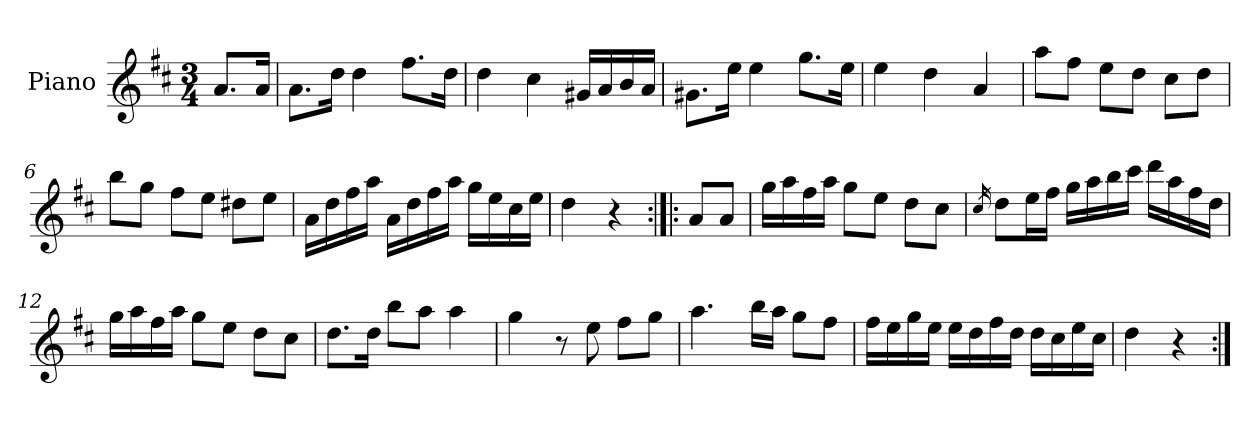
**kern
*part1
*staff1
*I"Piano
*I'Pno.
*clefG2
*k[f#c#]
*M3/4
=
8.a/L
16a/Jk
=1
8.a\L
16dd\Jk
4dd\
8.ff#\L
16dd\Jk
=2
4dd\
4cc#\
16g#X/LL
16a/
16b/
16a/JJ
=3
8.g#X\L
16ee\Jk
4ee\
8.gg\L
16ee\Jk
=4
4ee\
4dd\
4a/
=5
8aa\L
8ff#\J
8ee\L
8dd\J
8cc#\L
8dd\J
=6
8bb\L
8gg\J
8ff#\L
8ee\J
8dd#X\L
8ee\J
=7
16a\LL
16dd\
16ff#\
16aa\JJ
16a\LL
16dd\
16ff#\
16aa\JJ
16gg\LL
16ee\
16cc#\
16ee\JJ
=8
4dd\
4r
=9:|!|:
8a/L
8a/J
=10
16gg\LL
16aa\
16ff#\
16aa\JJ
8gg\L
8ee\J
8dd\L
8cc#\J
=11
16qcc#/
8dd\L
16ee\L
16ff#\JJ
16gg\LL
16aa\
16bb\
16ccc#\JJ
16ddd\LL
16aa\
16ff#\
16dd\JJ
=12
16gg\LL
16aa\
16ff#\
16aa\JJ
8gg\L
8ee\J
8dd\L
8cc#\J
=13
8.dd\L
16dd\Jk
8bb\L
8aa\J
4aa\
=14
4gg\
8r
8ee\
8ff#\L
8gg\J
=15
4.aa\
16bb\LL
16aa\JJ
8gg\L
8ff#\J
=16
16ff#\LL
16ee\
16gg\
16ee\JJ
16ee\LL
16dd\
16ff#\
16dd\JJ
16dd\LL
16cc#\
16ee\
16cc#\JJ
=17
4dd\
4r
=:|!
*-
